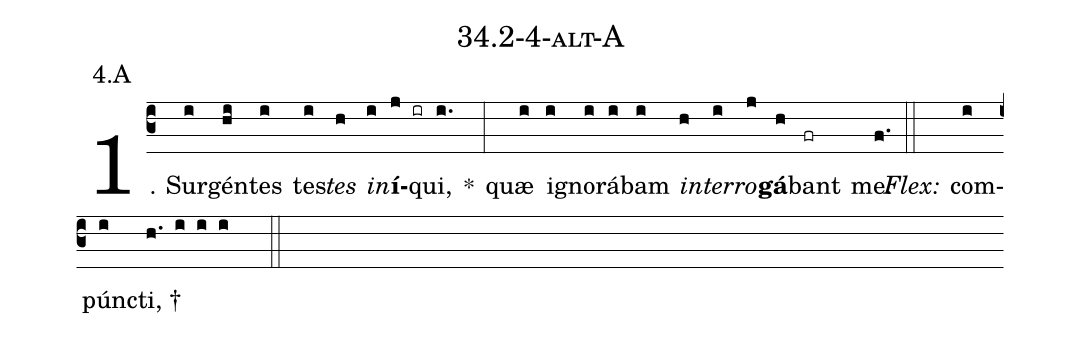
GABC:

name: 34.2-4-alt-A;
annotation: 4.A;
%%
(c3)1. Sur(i)gén(hi)tes(i) tes(i)<i>tes</i>(h) <i>in</i>(i)<b>í</b>(j ir)qui,(i.) *(:) quæ(i) i(i)gno(i)rá(i)bam(i) <i>in</i>(h)<i>ter</i>(i)<i>ro</i>(j)<b>gá</b>(h)bant(fr) me.(f.) (::)
<i>Flex:</i>()  com(i)púnc(i)ti, †(h. i i i  ::)

%E(i) u(h) o(i) u(j) a(h) e.(f.) (::)
